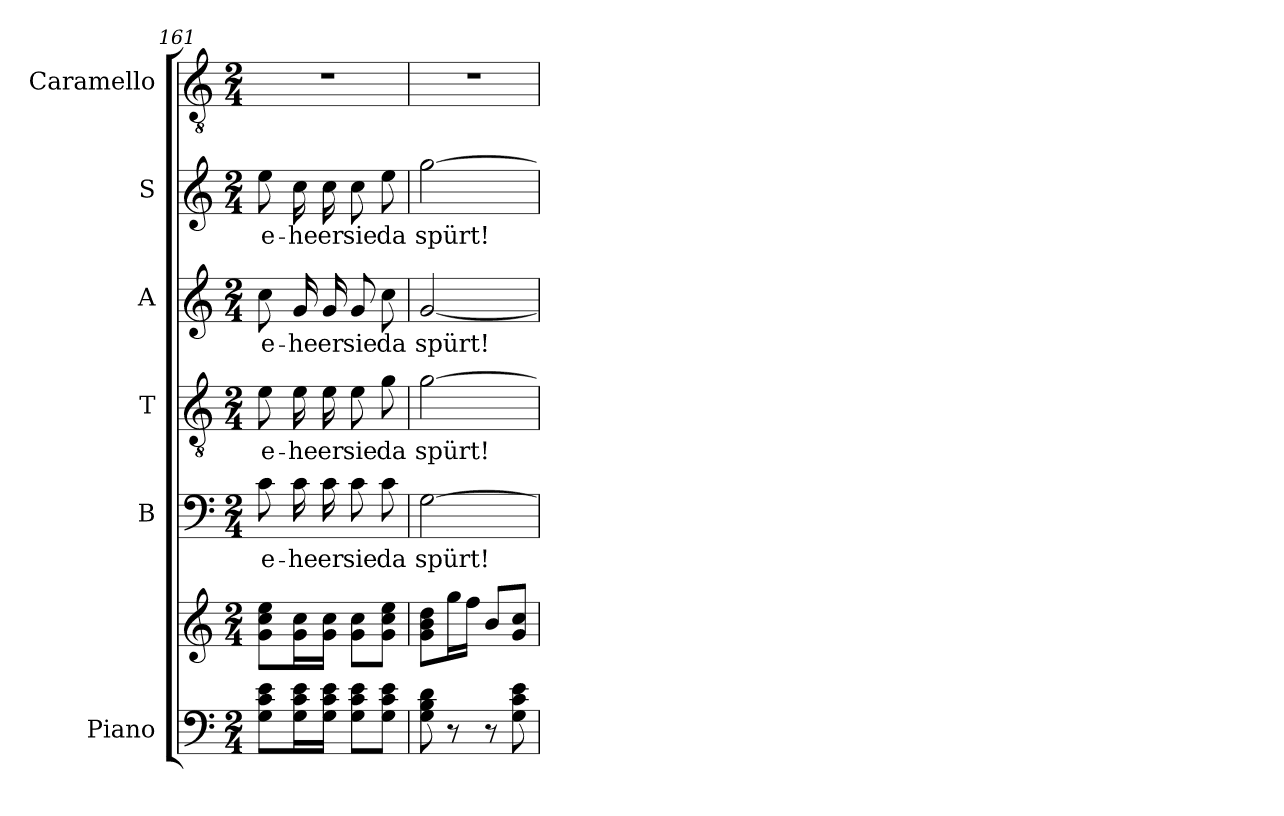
**kern	**kern	**kern	**text	**kern	**text	**kern	**text	**kern	**text	**kern
*part6	*part6	*part5	*part5	*part4	*part4	*part3	*part3	*part2	*part2	*part1
*staff7	*staff6	*staff5	*staff5	*staff4	*staff4	*staff3	*staff3	*staff2	*staff2	*staff1
*I"Piano	*	*I"B	*	*I"T	*	*I"A	*	*I"S	*	*I"Caramello
*I'Pno	*	*I'B	*	*I'T	*	*I'A	*	*I'S	*	*
*clefF4	*clefG2	*clefF4	*	*clefGv2	*	*clefG2	*	*clefG2	*	*clefGv2
*k[]	*k[]	*k[]	*	*k[]	*	*k[]	*	*k[]	*	*k[]
*M2/4	*M2/4	*M2/4	*	*M2/4	*	*M2/4	*	*M2/4	*	*M2/4
=161	=161	=161	=161	=161	=161	=161	=161	=161	=161	=161
!	!	!	!LO:LY:b	!	!LO:LY:b	!	!LO:LY:b	!	!LO:LY:b	!
8G\ 8c\ 8e\L	8g\ 8cc\ 8ee\L	8c\	e-	8e\	e-	8cc\	e-	8ee\	e-	2r
!	!	!	!LO:LY:b	!	!LO:LY:b	!	!LO:LY:b	!	!LO:LY:b	!
16G\ 16c\ 16e\L	16g\ 16cc\L	16c\	-he	16e\	-he	16g/	-he	16cc\	-he	.
!	!	!	!LO:LY:b	!	!LO:LY:b	!	!LO:LY:b	!	!LO:LY:b	!
16G\ 16c\ 16e\JJ	16g\ 16cc\JJ	16c\	er	16e\	er	16g/	er	16cc\	er	.
!	!	!	!LO:LY:b	!	!LO:LY:b	!	!LO:LY:b	!	!LO:LY:b	!
8G\ 8c\ 8e\L	8g\ 8cc\L	8c\	sie	8e\	sie	8g/	sie	8cc\	sie	.
!	!	!	!LO:LY:b	!	!LO:LY:b	!	!LO:LY:b	!	!LO:LY:b	!
8G\ 8c\ 8e\J	8g\ 8cc\ 8ee\J	8c\	da	8g\	da	8cc\	da	8ee\	da	.
=162	=162	=162	=162	=162	=162	=162	=162	=162	=162	=162
!	!	!	!LO:LY:b	!	!LO:LY:b	!	!LO:LY:b	!	!LO:LY:b	!
8G\ 8B\ 8d\	8g\ 8b\ 8dd\L	[2G\	spürt!	[2g\	spürt!	[2g/	spürt!	[2gg\	spürt!	2r
8r	16gg\L	.	.	.	.	.	.	.	.	.
.	16ff\JJ	.	.	.	.	.	.	.	.	.
8r	8b/L	.	.	.	.	.	.	.	.	.
8G\ 8c\ 8e\	8g/ 8cc/J	.	.	.	.	.	.	.	.	.
=	=	=	=	=	=	=	=	=	=	=
*-	*-	*-	*-	*-	*-	*-	*-	*-	*-	*-
